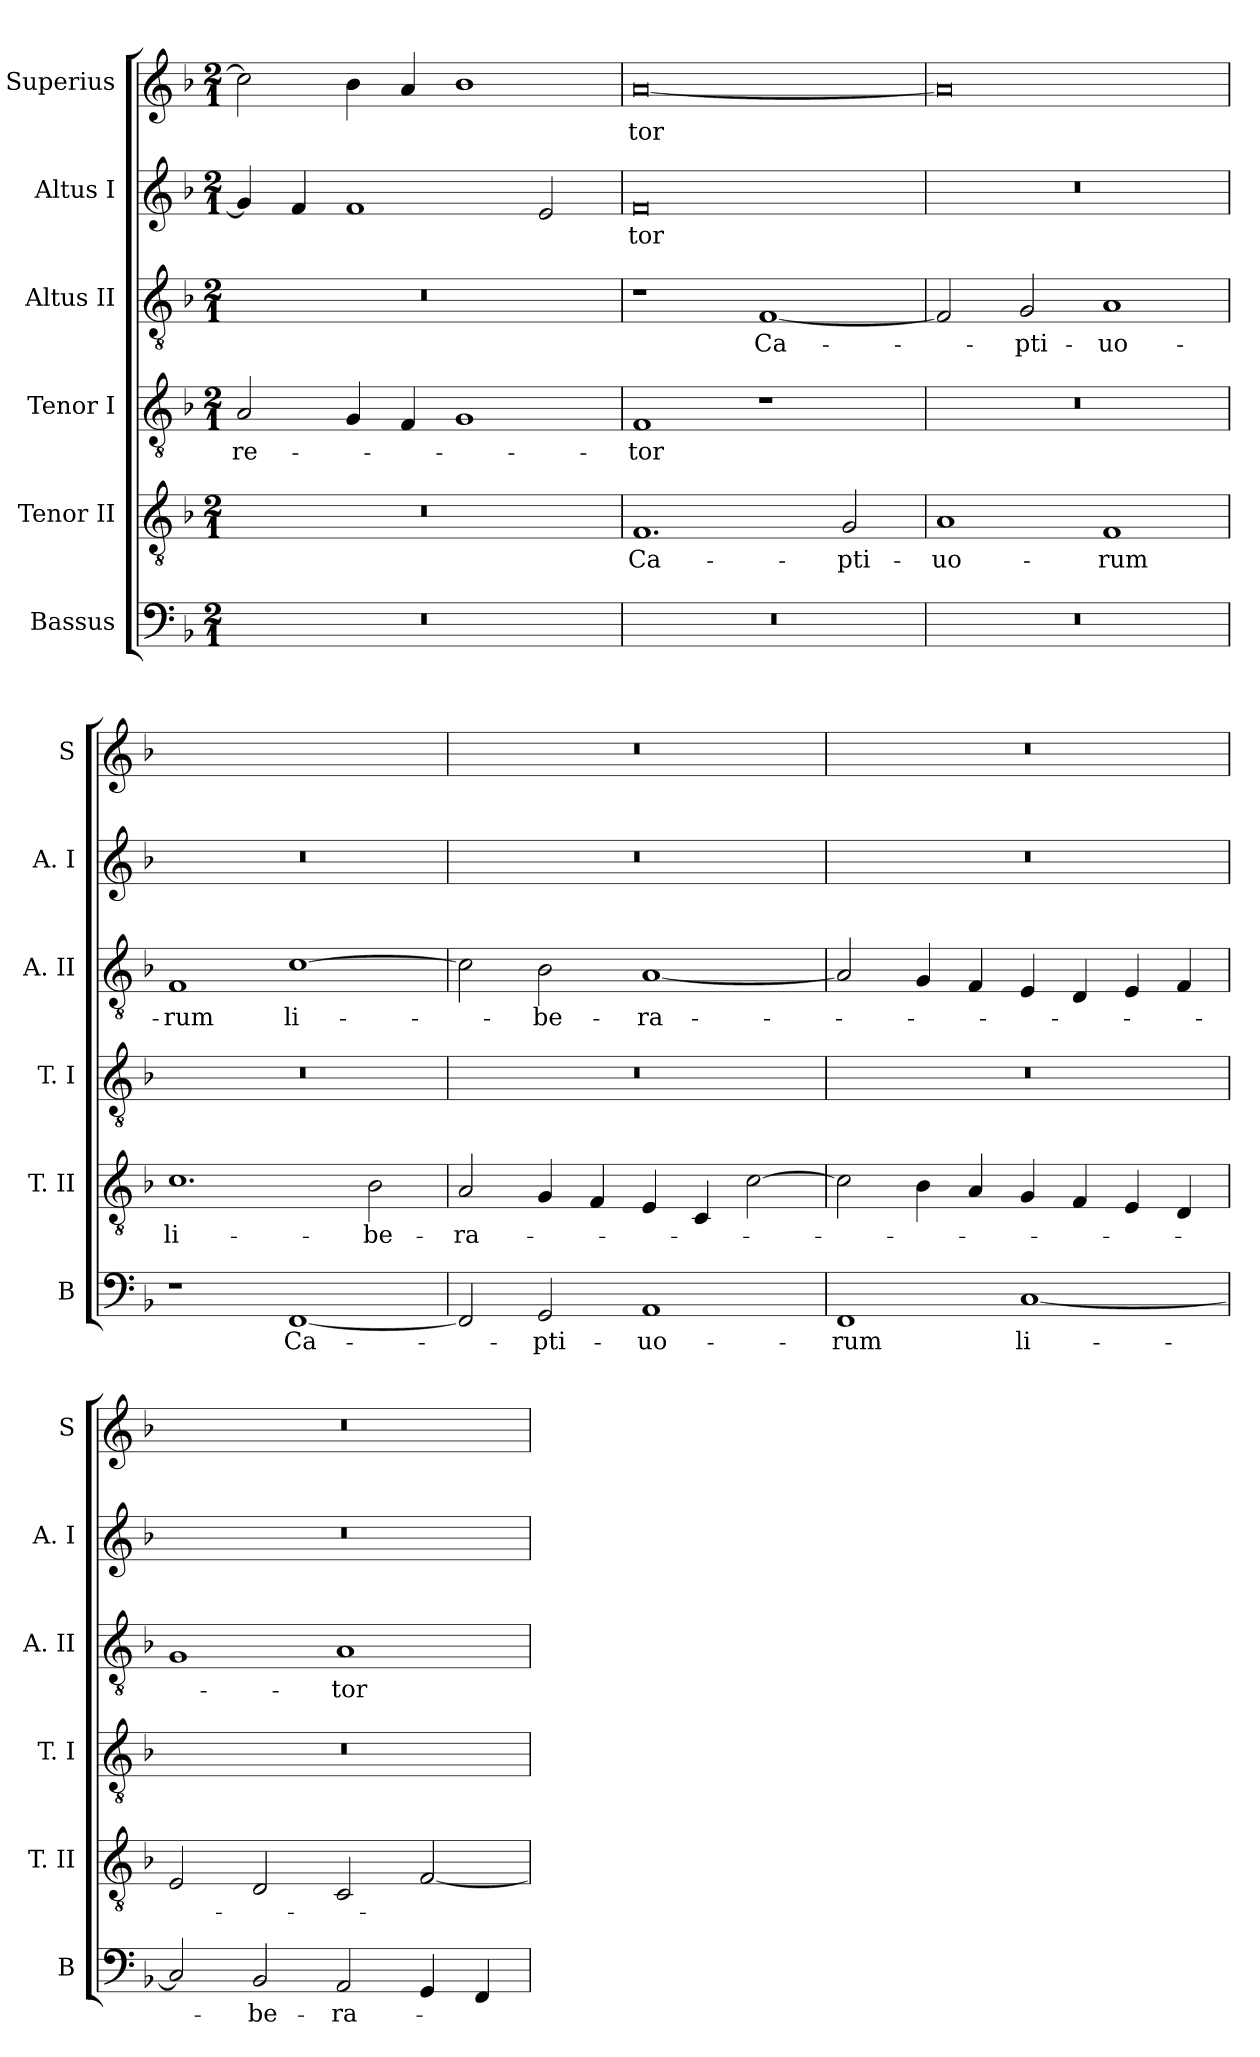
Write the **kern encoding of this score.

**kern	**text	**kern	**text	**kern	**text	**kern	**text	**kern	**text	**kern	**text
*part6	*part6	*part5	*part5	*part4	*part4	*part3	*part3	*part2	*part2	*part1	*part1
*staff6	*staff6	*staff5	*staff5	*staff4	*staff4	*staff3	*staff3	*staff2	*staff2	*staff1	*staff1
*I"Bassus	*	*I"Tenor II	*	*I"Tenor I	*	*I"Altus II	*	*I"Altus I	*	*I"Superius	*
*I'B	*	*I'T. II	*	*I'T. I	*	*I'A. II	*	*I'A. I	*	*I'S	*
*clefF4	*	*clefGv2	*	*clefGv2	*	*clefGv2	*	*clefG2	*	*clefG2	*
*k[b-]	*	*k[b-]	*	*k[b-]	*	*k[b-]	*	*k[b-]	*	*k[b-]	*
*F:	*	*F:	*	*F:	*	*F:	*	*F:	*	*F:	*
*M2/1	*	*M2/1	*	*M2/1	*	*M2/1	*	*M2/1	*	*M2/1	*
=	=	=	=	=	=	=	=	=	=	=	=
0r	.	0r	.	2A	re-	0r	.	4g]	.	2cc]	.
.	.	.	.	.	.	.	.	4f	.	.	.
.	.	.	.	4G	.	.	.	1f	.	4b-	.
.	.	.	.	4F	.	.	.	.	.	4a	.
.	.	.	.	1G	.	.	.	.	.	1b-	.
.	.	.	.	.	.	.	.	2e	.	.	.
=	=	=	=	=	=	=	=	=	=	=	=
0r	.	1.F	Ca-	1F	tor	1r	.	0f	tor	[0a	tor
.	.	.	.	1r	.	[1F	Ca-	.	.	.	.
.	.	2G	pti-	.	.	.	.	.	.	.	.
=	=	=	=	=	=	=	=	=	=	=	=
0r	.	1A	uo-	0r	.	2F]	.	0r	.	0a]	.
.	.	.	.	.	.	2G	pti-	.	.	.	.
.	.	1F	rum	.	.	1A	uo-	.	.	.	.
=	=	=	=	=	=	=	=	=	=	=	=
1r	.	1.c	li-	0r	.	1F	rum	0r	.	0ryy	.
[1FF	Ca-	.	.	.	.	[1c	li-	.	.	.	.
.	.	2B-	be-	.	.	.	.	.	.	.	.
=	=	=	=	=	=	=	=	=	=	=	=
2FF]	.	2A	ra-	0r	.	2c]	.	0r	.	0r	.
2GG	pti-	4G	.	.	.	2B-	be-	.	.	.	.
.	.	4F	.	.	.	.	.	.	.	.	.
1AA	uo-	4E	.	.	.	[1A	ra-	.	.	.	.
.	.	4C	.	.	.	.	.	.	.	.	.
.	.	[2c	.	.	.	.	.	.	.	.	.
=	=	=	=	=	=	=	=	=	=	=	=
1FF	rum	2c]	.	0r	.	2A]	.	0r	.	0r	.
.	.	4B-	.	.	.	4G	.	.	.	.	.
.	.	4A	.	.	.	4F	.	.	.	.	.
[1C	li-	4G	.	.	.	4E	.	.	.	.	.
.	.	4F	.	.	.	4D	.	.	.	.	.
.	.	4E	.	.	.	4E	.	.	.	.	.
.	.	4D	.	.	.	4F	.	.	.	.	.
=	=	=	=	=	=	=	=	=	=	=	=
2C]	.	2E	.	0r	.	1G	.	0r	.	0r	.
2BB-	be-	2D	.	.	.	.	.	.	.	.	.
2AA	ra-	2C	.	.	.	1A	tor	.	.	.	.
4GG	.	[2F	.	.	.	.	.	.	.	.	.
4FF	.	.	.	.	.	.	.	.	.	.	.
=	=	=	=	=	=	=	=	=	=	=	=
*-	*-	*-	*-	*-	*-	*-	*-	*-	*-	*-	*-
